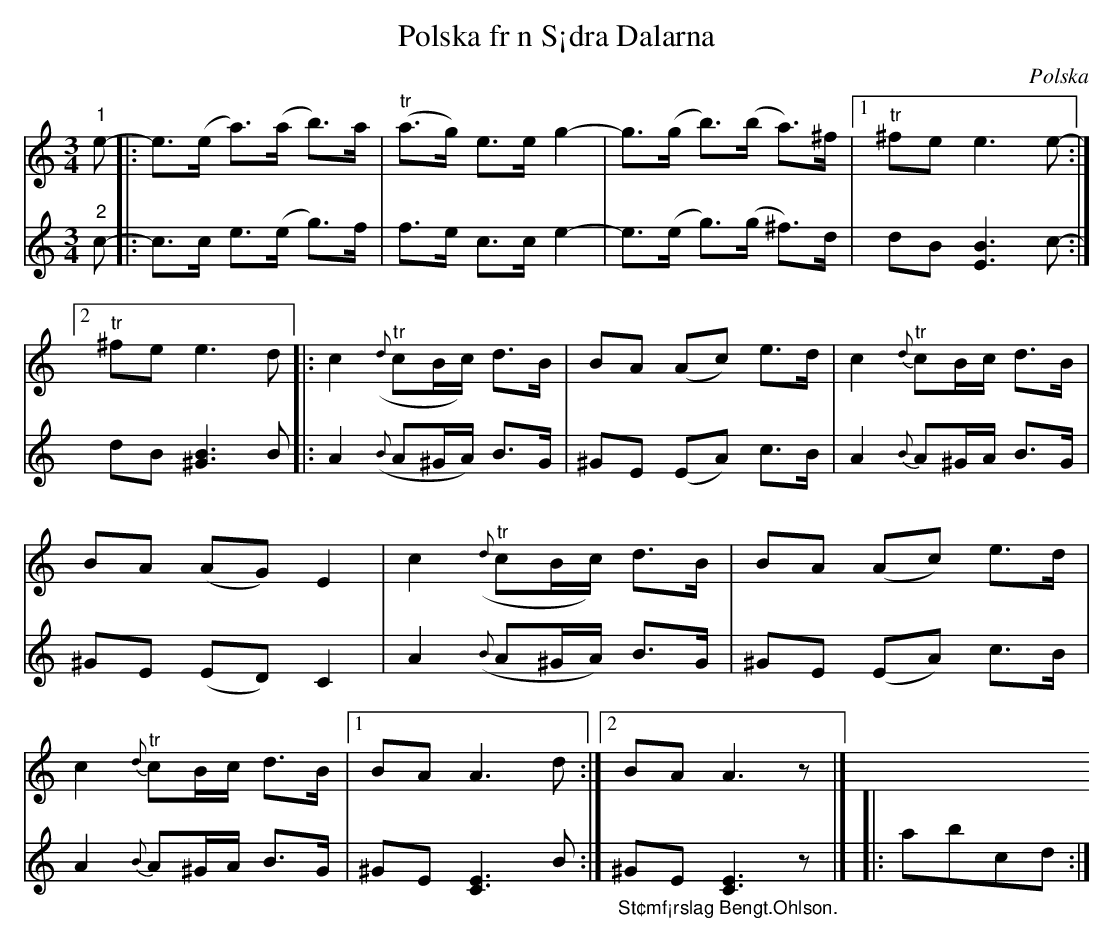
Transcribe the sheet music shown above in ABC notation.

X:1
T:Polska fr n S¡dra Dalarna
L:1/8
M:3/4
O:Polska
K:none
V:1
"^1" e- [|: e>(e a>)(a b>)a |"^tr" (a>g) e>e g2- | g>(g b>)(b a>)^f |1"^tr" ^fe e3 e- :|]2
"^tr" ^fe e3 d [|: c2({d}"^tr" cB/c/) d>B | BA (Ac) e>d | c2{d}"^tr" cB/c/ d>B | BA (AG) E2 |
c2({d}"^tr" cB/c/) d>B | BA (Ac) e>d | c2{d}"^tr" cB/c/ d>B |1 BA A3 d :|]2 BA A3 z |]
V:2
"^2" c-  [|:  c>c e>(e g>)f  |  f>e c>c e2-  |  e>(e g>)(g ^f>)d  |1  dB [EB]3 c-  :|]2  dB [^GB]3 B  [|:
A2({B} A^G/A/) B>G  |  ^GE (EA) c>B  |  A2{B} A^G/A/ B>G  |  ^GE (ED) C2  |  A2({B} A^G/A/) B>G  |
^GE (EA) c>B  |  A2{B} A^G/A/ B>G  |1  ^GE [CE]3 B  :|]2 "_St¢mf¡rslag Bengt.Ohlson." ^GE [CE]3 z  |]
|: abcd :|
